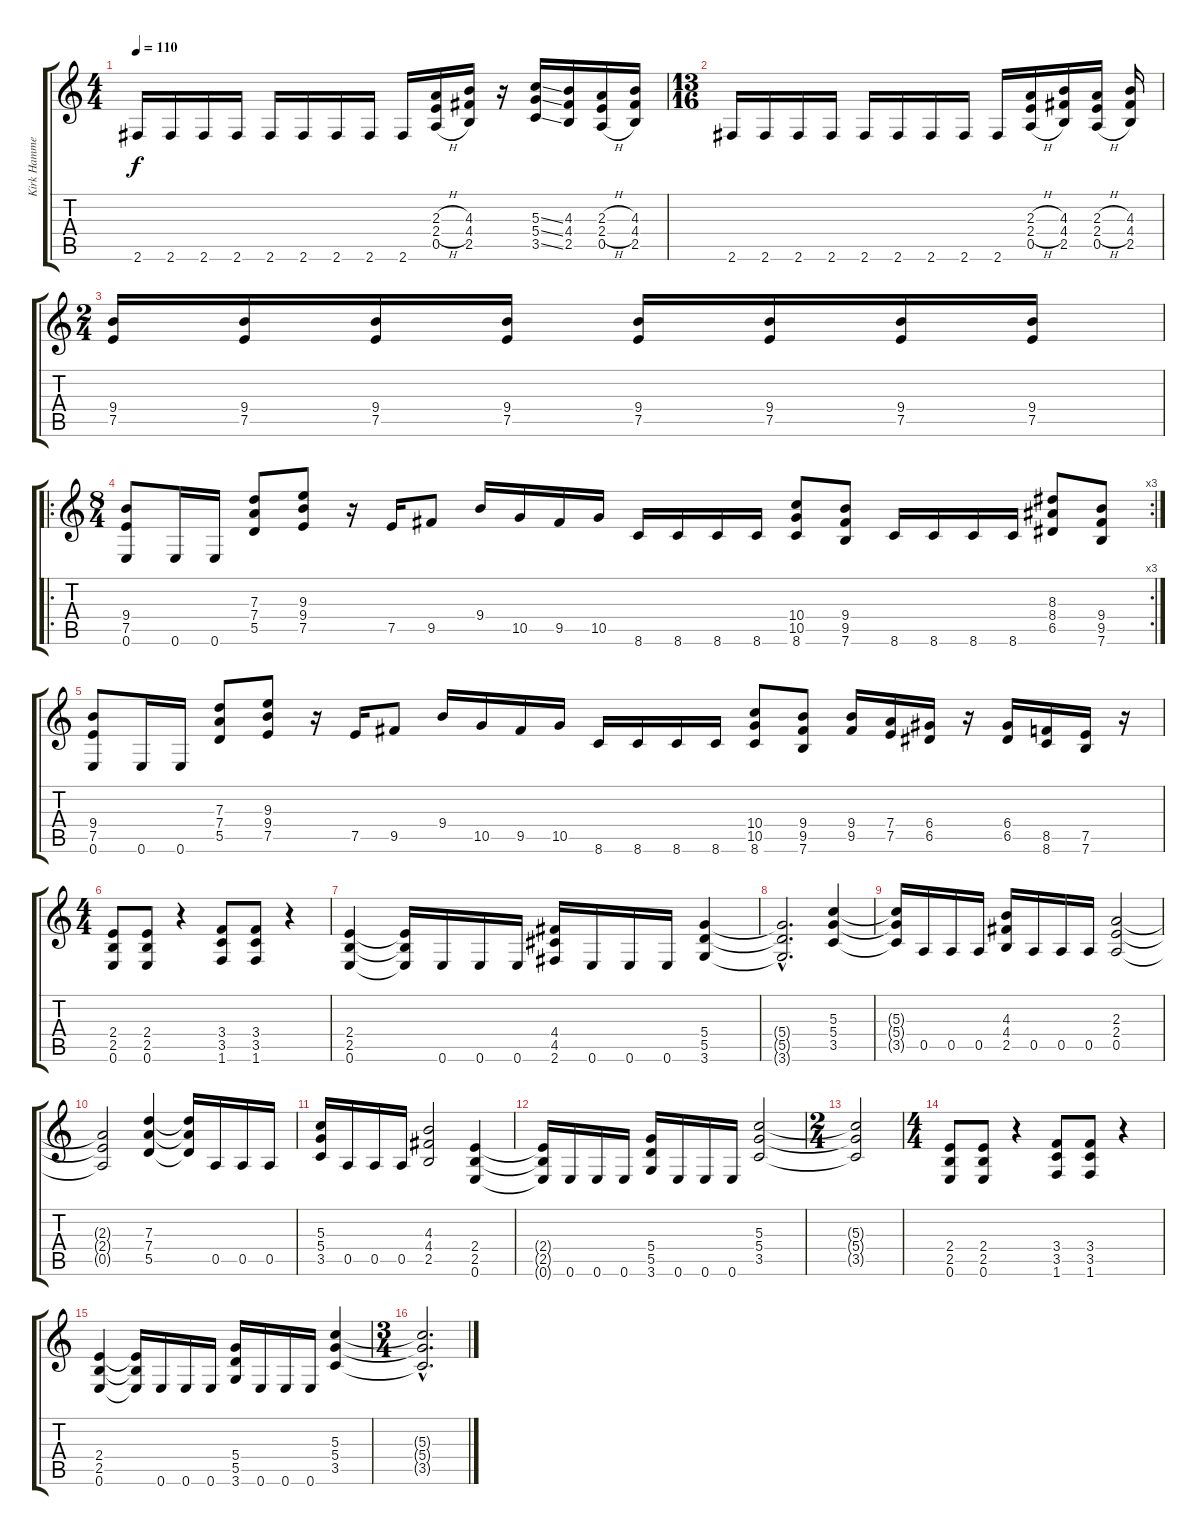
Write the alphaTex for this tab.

\track ("Kirk Hammet" "Kirk Hamme") {instrument distortionguitar}
\staff {score tabs}
\tuning (E4 B3 G3 D3 A2 E2) {hide}
\ts (4 4)
\tempo 110
\clef g2
\ks c
2.6.16{dy f} 2.6.16 2.6.16 2.6.16 2.6.16 2.6.16 2.6.16 2.6.16 2.6.16 (2.3{h} 2.4{h} 0.5{h}).16 (4.3 4.4 2.5).16 r.16 (5.3{ss} 5.4{ss} 3.5{ss}).16 (4.3 4.4 2.5).16 (2.3{h} 2.4{h} 0.5{h}).16 (4.3 4.4 2.5).16 |
\ts (13 16)
2.6.16 2.6.16 2.6.16 2.6.16 2.6.16 2.6.16 2.6.16 2.6.16 2.6.16 (2.3{h} 2.4{h} 0.5{h}).16 (4.3 4.4 2.5).16 (2.3{h} 2.4{h} 0.5{h}).16 (4.3 4.4 2.5).16 |
\ts (2 4)
(9.4 7.5).16 (9.4 7.5).16 (9.4 7.5).16 (9.4 7.5).16 (9.4 7.5).16 (9.4 7.5).16 (9.4 7.5).16 (9.4 7.5).16 |
\ro
\rc 3
\ts (8 4)
(9.4 7.5 0.6).8 0.6.16 0.6.16 (7.3 7.4 5.5).8 (9.3 9.4 7.5).8 r.16 7.5.16 9.5.8 9.4.16 10.5.16 9.5.16 10.5.16 8.6.16 8.6.16 8.6.16 8.6.16 (10.4 10.5 8.6).8 (9.4 9.5 7.6).8 8.6.16 8.6.16 8.6.16 8.6.16 (8.3 8.4 6.5).8 (9.4 9.5 7.6).8 |
(9.4 7.5 0.6).8 0.6.16 0.6.16 (7.3 7.4 5.5).8 (9.3 9.4 7.5).8 r.16 7.5.16 9.5.8 9.4.16 10.5.16 9.5.16 10.5.16 8.6.16 8.6.16 8.6.16 8.6.16 (10.4 10.5 8.6).8 (9.4 9.5 7.6).8 (9.4 9.5).16 (7.4 7.5).16 (6.4 6.5).16 r.16 (6.4 6.5).16 (8.5 8.6).16 (7.5 7.6).16 r.16 |
\ts (4 4)
(2.4 2.5 0.6).8 (2.4 2.5 0.6).8 r.4 (3.4 3.5 1.6).8 (3.4 3.5 1.6).8 r.4 |
(2.4 2.5 0.6).4 (2.4{t} 2.5{t} 0.6{t}).16 0.6.16 0.6.16 0.6.16 (4.4 4.5 2.6).16 0.6.16 0.6.16 0.6.16 (5.4 5.5 3.6).4 |
(5.4{hac t} 5.5{hac t} 3.6{hac t}).2{d} (5.3 5.4 3.5).4 |
(5.3{t} 5.4{t} 3.5{t}).16 0.5.16 0.5.16 0.5.16 (4.3 4.4 2.5).16 0.5.16 0.5.16 0.5.16 (2.3 2.4 0.5).2 |
(2.3{t} 2.4{t} 0.5{t}).2 (7.3 7.4 5.5).4 (7.3{t} 7.4{t} 5.5{t}).16 0.5.16 0.5.16 0.5.16 |
(5.3 5.4 3.5).16 0.5.16 0.5.16 0.5.16 (4.3 4.4 2.5).2 (2.4 2.5 0.6).4 |
(2.4{t} 2.5{t} 0.6{t}).16 0.6.16 0.6.16 0.6.16 (5.4 5.5 3.6).16 0.6.16 0.6.16 0.6.16 (5.3 5.4 3.5).2 |
\ts (2 4)
(5.3{t} 5.4{t} 3.5{t}).2 |
\ts (4 4)
(2.4 2.5 0.6).8 (2.4 2.5 0.6).8 r.4 (3.4 3.5 1.6).8 (3.4 3.5 1.6).8 r.4 |
(2.4 2.5 0.6).4 (2.4{t} 2.5{t} 0.6{t}).16 0.6.16 0.6.16 0.6.16 (5.4 5.5 3.6).16 0.6.16 0.6.16 0.6.16 (5.3 5.4 3.5).4 |
\ts (3 4)
(5.3{hac t} 5.4{hac t} 3.5{hac t}).2{d}
